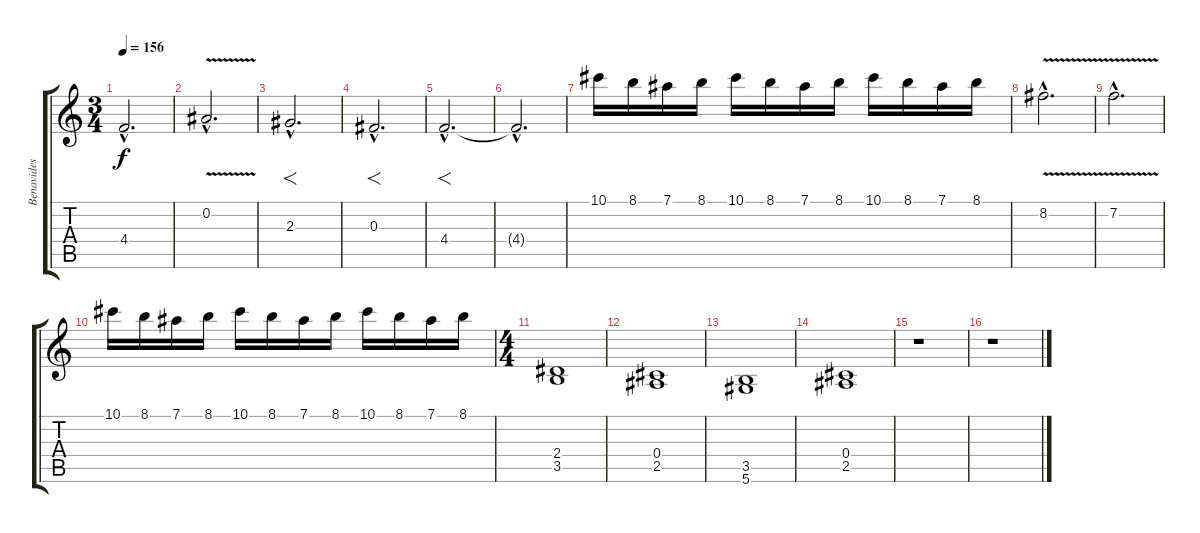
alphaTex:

\track ("Benavides" "Benavides") {instrument distortionguitar}
\staff {score tabs}
\tuning (Eb4 Bb3 Gb3 Db3 Ab2 Eb2) {hide}
\ts (3 4)
\tempo 156
\clef g2
\ks c
4.4{hac t}.2{d dy f} |
0.2{v hac}.2{d} |
2.3{hac}.2{f d} |
0.3{hac}.2{f d} |
4.4{hac}.2{f d} |
4.4{hac t}.2{d} |
10.1.16 8.1.16 7.1.16 8.1.16 10.1.16 8.1.16 7.1.16 8.1.16 10.1.16 8.1.16 7.1.16 8.1.16 |
8.2{v hac}.2{d} |
7.2{v hac}.2{d} |
10.1.16 8.1.16 7.1.16 8.1.16 10.1.16 8.1.16 7.1.16 8.1.16 10.1.16 8.1.16 7.1.16 8.1.16 |
\ts (4 4)
(2.4 3.5).1 |
(0.4 2.5).1 |
(3.5 5.6).1 |
(0.4 2.5).1 |
r.1 |
r.1
